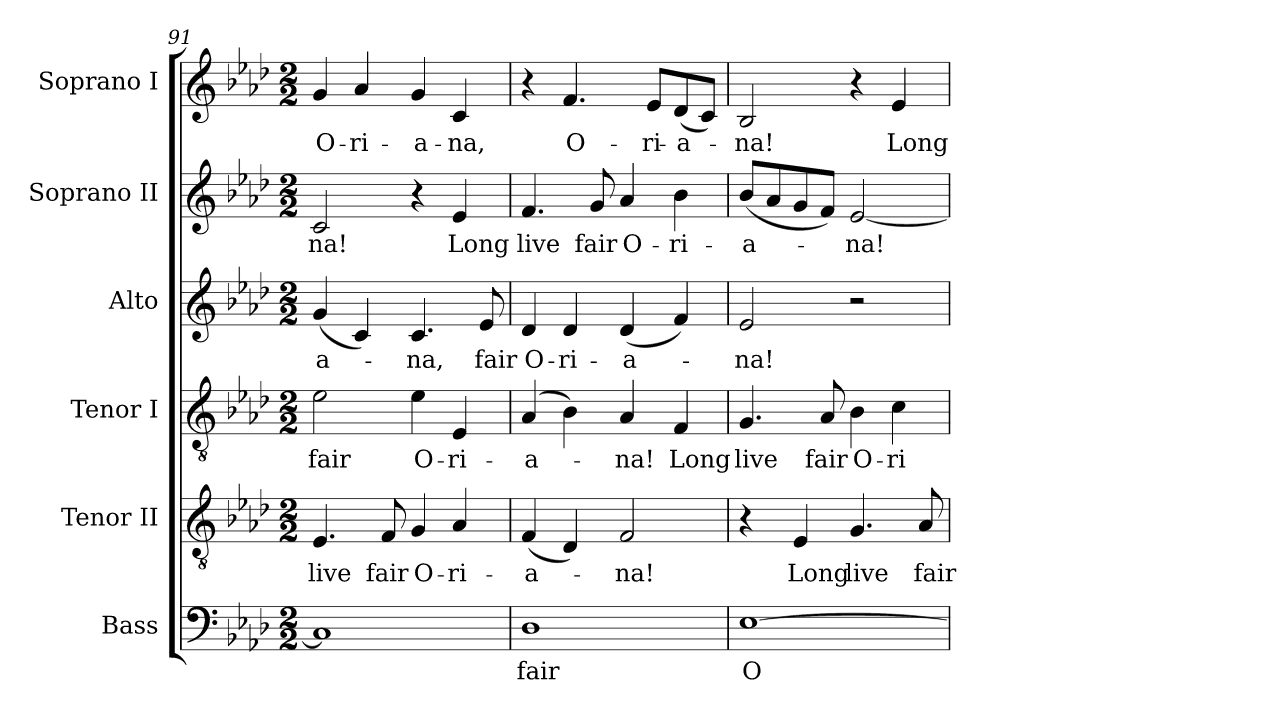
**kern	**text	**kern	**text	**kern	**text	**kern	**text	**kern	**text	**kern	**text
*part6	*part6	*part5	*part5	*part4	*part4	*part3	*part3	*part2	*part2	*part1	*part1
*staff6	*staff6	*staff5	*staff5	*staff4	*staff4	*staff3	*staff3	*staff2	*staff2	*staff1	*staff1
*I"Bass	*	*I"Tenor II	*	*I"Tenor I	*	*I"Alto	*	*I"Soprano II	*	*I"Soprano I	*
*I'B.	*	*I'T. II	*	*I'T. I	*	*I'A.	*	*I'S. II	*	*I'S. I	*
*clefF4	*	*clefGv2	*	*clefGv2	*	*clefG2	*	*clefG2	*	*clefG2	*
*	*	*ITrd7c12	*	*ITrd7c12	*	*	*	*	*	*	*
*k[b-e-a-d-]	*	*k[b-e-a-d-]	*	*k[b-e-a-d-]	*	*k[b-e-a-d-]	*	*k[b-e-a-d-]	*	*k[b-e-a-d-]	*
*A-:	*	*A-:	*	*A-:	*	*A-:	*	*A-:	*	*A-:	*
*M2/2	*	*M2/2	*	*M2/2	*	*M2/2	*	*M2/2	*	*M2/2	*
=91	=91	=91	=91	=91	=91	=91	=91	=91	=91	=91	=91
!	!	!	!LO:LY:b:color=#000000	!	!	!	!	!	!	!	!
!	!	!	!	!	!LO:LY:b:color=#000000	!	!	!	!	!	!
!	!	!	!	!	!	!	!LO:LY:b:color=#000000	!	!	!	!
!	!	!	!	!	!	!	!	!	!LO:LY:b:color=#000000	!	!
!	!	!	!	!	!	!	!	!	!	!	!LO:LY:b:color=#000000
1Ci]	.	4.EE-i/	live	2E-i\	fair	(4gi/	-a-	2ci/	-na!	4gi/	O-
!	!	!	!	!	!	!	!	!	!	!	!LO:LY:b:color=#000000
.	.	.	.	.	.	4ci/)	.	.	.	4a-i/	-ri-
!	!	!	!LO:LY:b:color=#000000	!	!	!	!	!	!	!	!
.	.	8FFi/	fair	.	.	.	.	.	.	.	.
!	!	!	!LO:LY:b:color=#000000	!	!	!	!	!	!	!	!
!	!	!	!	!	!LO:LY:b:color=#000000	!	!	!	!	!	!
!	!	!	!	!	!	!	!LO:LY:b:color=#000000	!	!	!	!
!	!	!	!	!	!	!	!	!	!	!	!LO:LY:b:color=#000000
.	.	4GGi/	O-	4E-i\	O-	4.ci/	-na,	4r	.	4gi/	-a-
!	!	!	!LO:LY:b:color=#000000	!	!	!	!	!	!	!	!
!	!	!	!	!	!LO:LY:b:color=#000000	!	!	!	!	!	!
!	!	!	!	!	!	!	!	!	!LO:LY:b:color=#000000	!	!
!	!	!	!	!	!	!	!	!	!	!	!LO:LY:b:color=#000000
.	.	4AA-i/	-ri-	4EE-i/	-ri-	.	.	4e-i/	Long	4ci/	-na,
!	!	!	!	!	!	!	!LO:LY:b:color=#000000	!	!	!	!
.	.	.	.	.	.	8e-i/	fair	.	.	.	.
=92	=92	=92	=92	=92	=92	=92	=92	=92	=92	=92	=92
!	!LO:LY:b:color=#000000	!	!	!	!	!	!	!	!	!	!
!	!	!	!LO:LY:b:color=#000000	!	!	!	!	!	!	!	!
!	!	!	!	!	!LO:LY:b:color=#000000	!	!	!	!	!	!
!	!	!	!	!	!	!	!LO:LY:b:color=#000000	!	!	!	!
!	!	!	!	!	!	!	!	!	!LO:LY:b:color=#000000	!	!
1D-i	fair	(4FFi/	-a-	(4AA-i/	-a-	4d-i/	O-	4.fi/	live	4r	.
!	!	!	!	!	!	!	!LO:LY:b:color=#000000	!	!	!	!
!	!	!	!	!	!	!	!	!	!	!	!LO:LY:b:color=#000000
.	.	4DD-i/)	.	4BB-i\)	.	4d-i/	-ri-	.	.	4.fi/	O-
!	!	!	!	!	!	!	!	!	!LO:LY:b:color=#000000	!	!
.	.	.	.	.	.	.	.	8gi/	fair	.	.
!	!	!	!LO:LY:b:color=#000000	!	!	!	!	!	!	!	!
!	!	!	!	!	!LO:LY:b:color=#000000	!	!	!	!	!	!
!	!	!	!	!	!	!	!LO:LY:b:color=#000000	!	!	!	!
!	!	!	!	!	!	!	!	!	!LO:LY:b:color=#000000	!	!
.	.	2FFi/	-na!	4AA-i/	-na!	(4d-i/	-a-	4a-i/	O-	.	.
!	!	!	!	!	!	!	!	!	!	!	!LO:LY:b:color=#000000
.	.	.	.	.	.	.	.	.	.	8e-i/L	-ri-
!	!	!	!	!	!LO:LY:b:color=#000000	!	!	!	!	!	!
!	!	!	!	!	!	!	!	!	!LO:LY:b:color=#000000	!	!
!	!	!	!	!	!	!	!	!	!	!	!LO:LY:b:color=#000000
.	.	.	.	4FFi/	Long	4fi/)	.	4b-i\	-ri-	(8d-i/	-a-
.	.	.	.	.	.	.	.	.	.	8ci/J)	.
!!LO:PB:g=z
=93	=93	=93	=93	=93	=93	=93	=93	=93	=93	=93	=93
!	!LO:LY:b:color=#000000	!	!	!	!	!	!	!	!	!	!
!	!	!	!	!	!LO:LY:b:color=#000000	!	!	!	!	!	!
!	!	!	!	!	!	!	!LO:LY:b:color=#000000	!	!	!	!
!	!	!	!	!	!	!	!	!	!LO:LY:b:color=#000000	!	!
!	!	!	!	!	!	!	!	!	!	!	!LO:LY:b:color=#000000
[>1E-i	O-	4r	.	4.GGi/	live	2e-i/	-na!	(8b-i/L	-a-	2B-i/	-na!
.	.	.	.	.	.	.	.	8a-i/	.	.	.
!	!	!	!LO:LY:b:color=#000000	!	!	!	!	!	!	!	!
.	.	4EE-i/	Long	.	.	.	.	8gi/	.	.	.
!	!	!	!	!	!LO:LY:b:color=#000000	!	!	!	!	!	!
.	.	.	.	8AA-i/	fair	.	.	8fi/J)	.	.	.
!	!	!	!LO:LY:b:color=#000000	!	!	!	!	!	!	!	!
!	!	!	!	!	!LO:LY:b:color=#000000	!	!	!	!	!	!
!	!	!	!	!	!	!	!	!	!LO:LY:b:color=#000000	!	!
.	.	4.GGi/	live	4BB-i\	O-	2r	.	[<2e-i/	-na!	4r	.
!	!	!	!	!	!LO:LY:b:color=#000000	!	!	!	!	!	!
!	!	!	!	!	!	!	!	!	!	!	!LO:LY:b:color=#000000
.	.	.	.	4Ci\	-ri-	.	.	.	.	4e-i/	Long
!	!	!	!LO:LY:b:color=#000000	!	!	!	!	!	!	!	!
.	.	8AA-i/	fair	.	.	.	.	.	.	.	.
=	=	=	=	=	=	=	=	=	=	=	=
*-	*-	*-	*-	*-	*-	*-	*-	*-	*-	*-	*-
